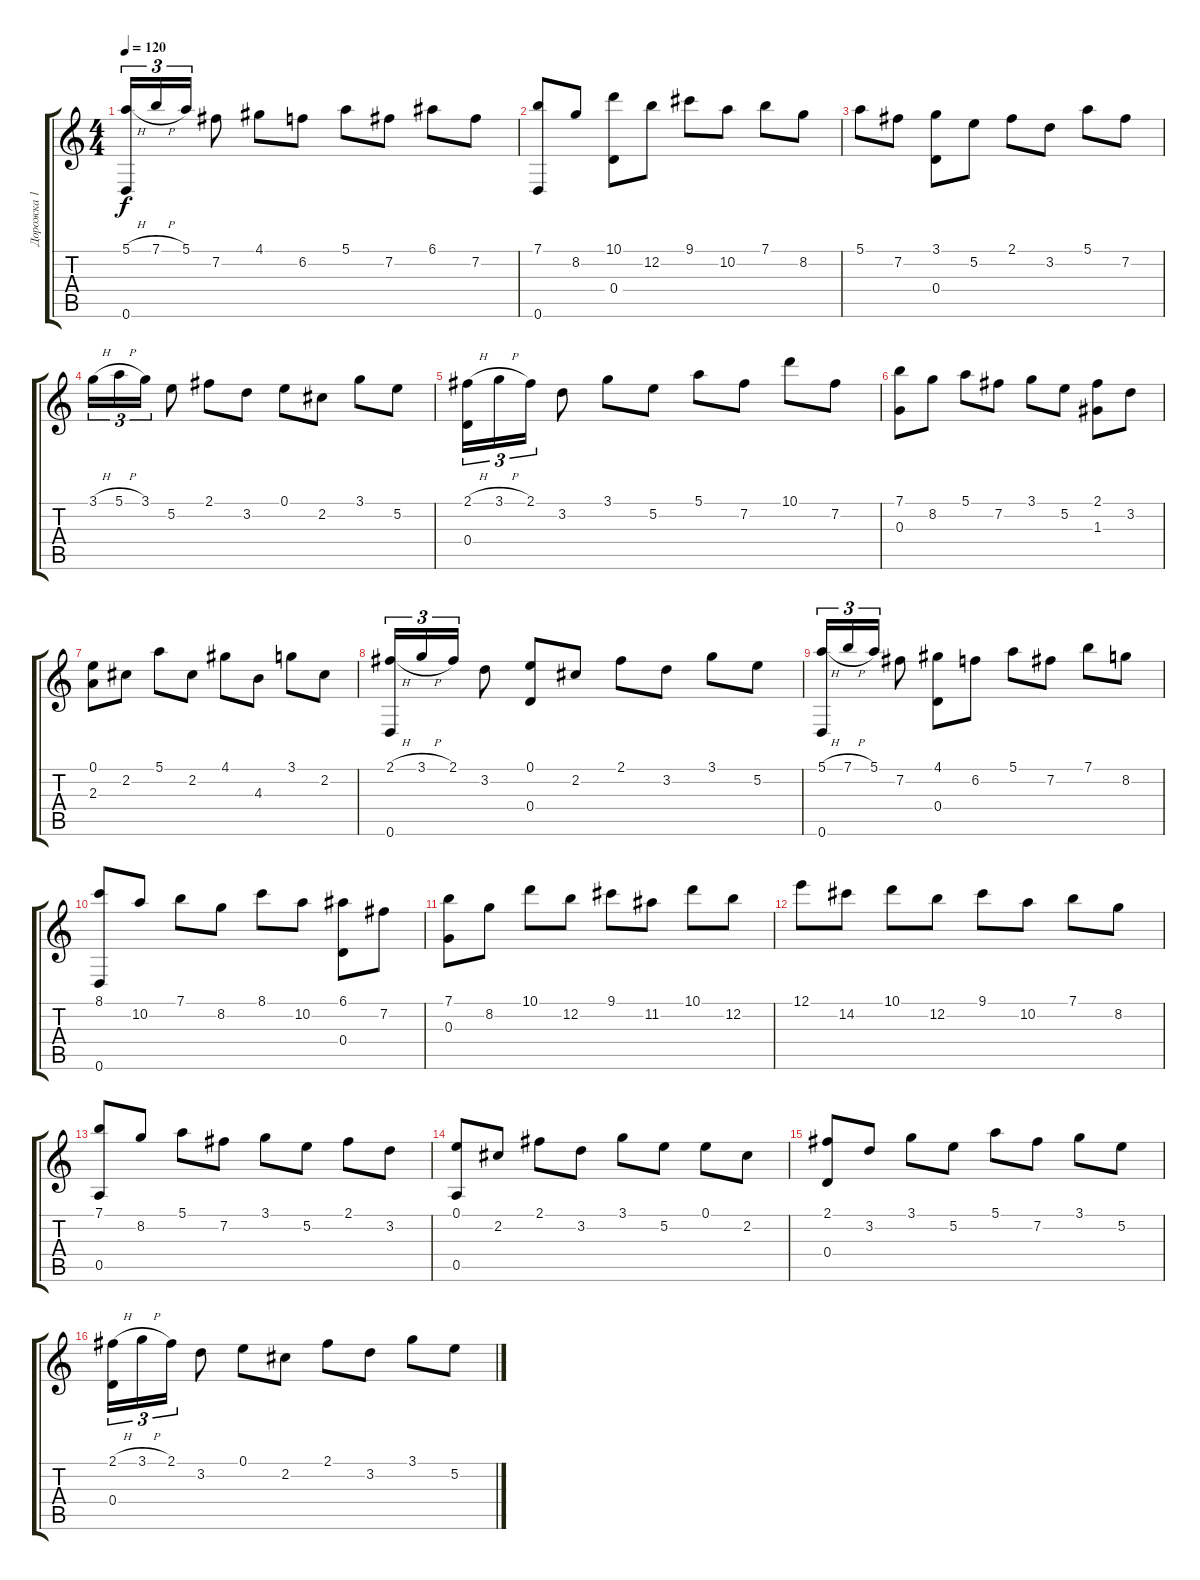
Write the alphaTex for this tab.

\track ("Дорожка 1" "Дорожка 1") {instrument acousticguitarnylon}
\staff {score tabs}
\tuning (E4 B3 G3 D3 A2 D2) {hide}
\ts (4 4)
\tempo 120
\clef g2
\ks c
(5.1{h} 0.6).16{tu (3 2) dy f} 7.1{h}.16{tu (3 2)} 5.1.16{tu (3 2)} 7.2.8 4.1.8 6.2.8 5.1.8 7.2.8 6.1.8 7.2.8 |
(7.1 0.6).8 8.2.8 (10.1 0.4).8 12.2.8 9.1.8 10.2.8 7.1.8 8.2.8 |
5.1.8 7.2.8 (3.1 0.4).8 5.2.8 2.1.8 3.2.8 5.1.8 7.2.8 |
3.1{h}.16{tu (3 2)} 5.1{h}.16{tu (3 2)} 3.1.16{tu (3 2)} 5.2.8 2.1.8 3.2.8 0.1.8 2.2.8 3.1.8 5.2.8 |
(2.1{h} 0.4).16{tu (3 2)} 3.1{h}.16{tu (3 2)} 2.1.16{tu (3 2)} 3.2.8 3.1.8 5.2.8 5.1.8 7.2.8 10.1.8 7.2.8 |
(7.1 0.3).8 8.2.8 5.1.8 7.2.8 3.1.8 5.2.8 (2.1 1.3).8 3.2.8 |
(0.1 2.3).8 2.2.8 5.1.8 2.2.8 4.1.8 4.3.8 3.1.8 2.2.8 |
(2.1{h} 0.6).16{tu (3 2)} 3.1{h}.16{tu (3 2)} 2.1.16{tu (3 2)} 3.2.8 (0.1 0.4).8 2.2.8 2.1.8 3.2.8 3.1.8 5.2.8 |
(5.1{h} 0.6).16{tu (3 2)} 7.1{h}.16{tu (3 2)} 5.1.16{tu (3 2)} 7.2.8 (4.1 0.4).8 6.2.8 5.1.8 7.2.8 7.1.8 8.2.8 |
(8.1 0.6).8 10.2.8 7.1.8 8.2.8 8.1.8 10.2.8 (6.1 0.4).8 7.2.8 |
(7.1 0.3).8 8.2.8 10.1.8 12.2.8 9.1.8 11.2.8 10.1.8 12.2.8 |
12.1.8 14.2.8 10.1.8 12.2.8 9.1.8 10.2.8 7.1.8 8.2.8 |
(7.1 0.5).8 8.2.8 5.1.8 7.2.8 3.1.8 5.2.8 2.1.8 3.2.8 |
(0.1 0.5).8 2.2.8 2.1.8 3.2.8 3.1.8 5.2.8 0.1.8 2.2.8 |
(2.1 0.4).8 3.2.8 3.1.8 5.2.8 5.1.8 7.2.8 3.1.8 5.2.8 |
(2.1{h} 0.4).16{tu (3 2)} 3.1{h}.16{tu (3 2)} 2.1.16{tu (3 2)} 3.2.8 0.1.8 2.2.8 2.1.8 3.2.8 3.1.8 5.2.8
